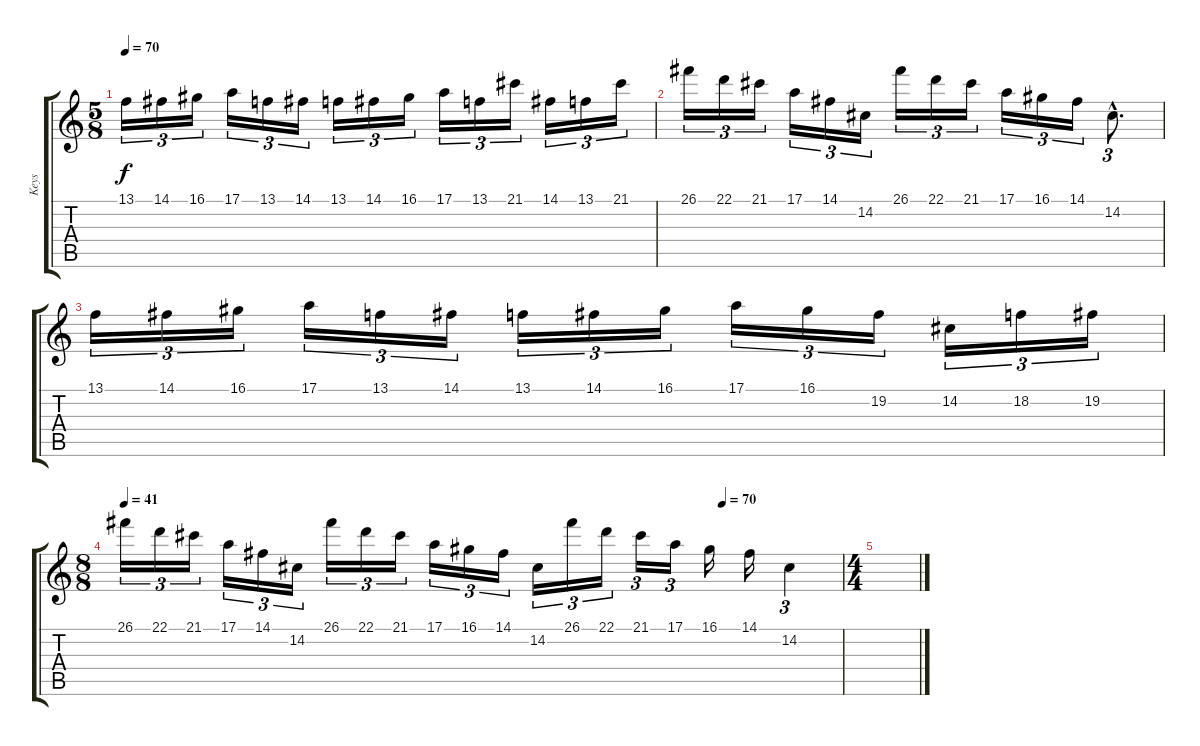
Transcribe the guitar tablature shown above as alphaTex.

\track ("Keys" "Keys") {instrument fx5brightness}
\staff {score tabs}
\tuning (E4 B3 G3 D3 A2 E2) {hide}
\ts (5 8)
\tempo 70
\clef g2
\ks c
13.1.16{tu (3 2) dy f} 14.1.16{tu (3 2)} 16.1.16{tu (3 2)} 17.1.16{tu (3 2)} 13.1.16{tu (3 2)} 14.1.16{tu (3 2)} 13.1.16{tu (3 2)} 14.1.16{tu (3 2)} 16.1.16{tu (3 2)} 17.1.16{tu (3 2)} 13.1.16{tu (3 2)} 21.1.16{tu (3 2)} 14.1.16{tu (3 2)} 13.1.16{tu (3 2)} 21.1.16{tu (3 2)} |
26.1.16{tu (3 2)} 22.1.16{tu (3 2)} 21.1.16{tu (3 2)} 17.1.16{tu (3 2)} 14.1.16{tu (3 2)} 14.2.16{tu (3 2)} 26.1.16{tu (3 2)} 22.1.16{tu (3 2)} 21.1.16{tu (3 2)} 17.1.16{tu (3 2)} 16.1.16{tu (3 2)} 14.1.16{tu (3 2)} 14.2{hac}.8{d tu (3 2)} |
13.1.16{tu (3 2)} 14.1.16{tu (3 2)} 16.1.16{tu (3 2)} 17.1.16{tu (3 2)} 13.1.16{tu (3 2)} 14.1.16{tu (3 2)} 13.1.16{tu (3 2)} 14.1.16{tu (3 2)} 16.1.16{tu (3 2)} 17.1.16{tu (3 2)} 16.1.16{tu (3 2)} 19.2.16{tu (3 2)} 14.2.16{tu (3 2)} 18.2.16{tu (3 2)} 19.2.16{tu (3 2)} |
\ts (8 8)
\tempo 41
\tempo (70 0.8333333333333334)
26.1.16{tu (3 2)} 22.1.16{tu (3 2)} 21.1.16{tu (3 2)} 17.1.16{tu (3 2)} 14.1.16{tu (3 2)} 14.2.16{tu (3 2)} 26.1.16{tu (3 2)} 22.1.16{tu (3 2)} 21.1.16{tu (3 2)} 17.1.16{tu (3 2)} 16.1.16{tu (3 2)} 14.1.16{tu (3 2)} 14.2.16{tu (3 2)} 26.1.16{tu (3 2)} 22.1.16{tu (3 2)} 21.1.16{tu (3 2)} 17.1.16{tu (3 2)} 16.1.16 14.1.16 14.2.4{tu (3 2)} |
\ts (4 4)
